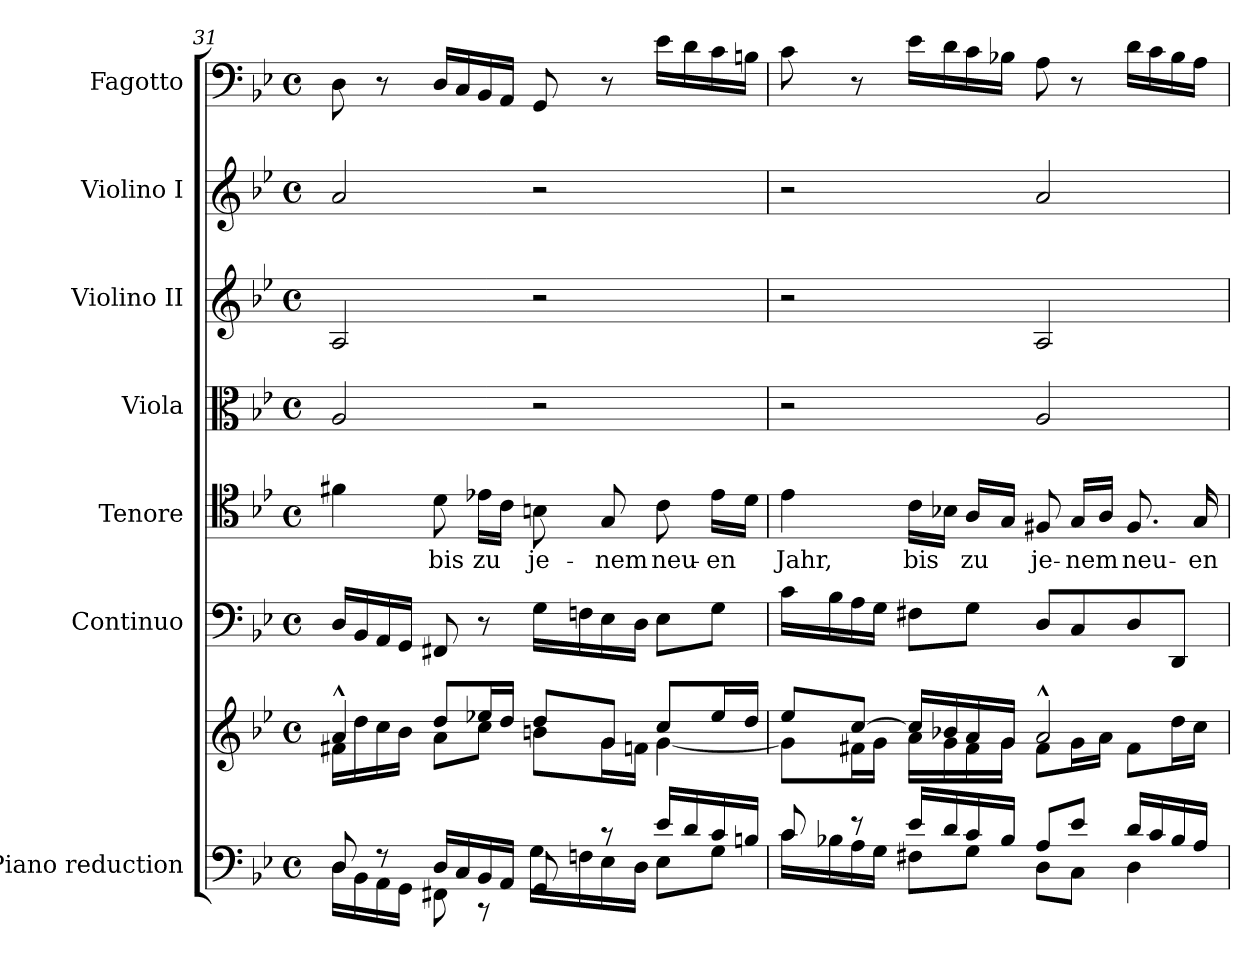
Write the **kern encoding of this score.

**kern	**kern	**kern	**kern	**text	**kern	**kern	**kern	**kern
*part7	*part7	*part6	*part5	*part5	*part4	*part3	*part2	*part1
*staff8	*staff7	*staff6	*staff5	*staff5	*staff4	*staff3	*staff2	*staff1
*I"Piano reduction	*	*I"Continuo	*I"Tenore	*	*I"Viola	*I"Violino II	*I"Violino I	*I"Fagotto
*I'Pno	*	*	*	*	*I'Vla	*I'Vln	*I'Vln	*
!!LO:PB:g=z
*clefF4	*clefG2	*clefF4	*clefC4	*	*clefC3	*clefG2	*clefG2	*clefF4
*k[b-e-]	*k[b-e-]	*k[b-e-]	*k[b-e-]	*	*k[b-e-]	*k[b-e-]	*k[b-e-]	*k[b-e-]
*M4/4	*M4/4	*M4/4	*M4/4	*	*M4/4	*M4/4	*M4/4	*M4/4
*met(c)	*met(c)	*met(c)	*met(c)	*	*met(c)	*met(c)	*met(c)	*met(c)
=31	=31	=31	=31	=31	=31	=31	=31	=31
*^	*^	*	*	*	*	*	*	*
8D/	16D\LL	4a^^/	16f#X\LL	16D/LL	4f#X\	.	2A/	2A/	2a/	8D\
.	16BB-\	.	16dd\	16BB-/	.	.	.	.	.	.
8r	16AA\	.	16cc\	16AA/	.	.	.	.	.	8r
.	16GG\JJ	.	16b-\JJ	16GG/JJ	.	.	.	.	.	.
!	!	!	!	!	!	!LO:LY:b	!	!	!	!
16D/LL	8FF#X\	8dd/L	8a\L	8FF#X/	8d\	bis	.	.	.	16D/LL
16C/	.	.	.	.	.	.	.	.	.	16C/
!	!	!	!	!	!	!LO:LY:b	!	!	!	!
16BB-/	8r	16ee-X/L	8cc\J	8r	16e-X\LL	zu	.	.	.	16BB-/
16AA/JJ	.	16dd/JJ	.	.	16c\JJ	.	.	.	.	16AA/JJ
!	!	!	!	!	!	!LO:LY:b	!	!	!	!
8GG/	16G\LL	8dd/L	8bn\L	16G\LL	8Bn\	je-	2r	2r	2r	8GG/
.	16Fn\	.	.	16Fn\	.	.	.	.	.	.
!	!	!	!	!	!	!LO:LY:b	!	!	!	!
8r	16E-\	8g/J	16g\L	16E-\	8G/	-nem	.	.	.	8r
.	16D\JJ	.	16fn\JJ	16D\JJ	.	.	.	.	.	.
!	!	!	!	!	!	!LO:LY:b	!	!	!	!
16e-/LL	8E-\L	8cc/L	[4g\	8E-\L	8c\	neu-	.	.	.	16e-\LL
16d/	.	.	.	.	.	.	.	.	.	16d\
!	!	!	!	!	!	!LO:LY:b	!	!	!	!
16c/	8G\J	16ee-/L	.	8G\J	16e-\LL	-en	.	.	.	16c\
16Bn/JJ	.	16dd/JJ	.	.	16d\JJ	.	.	.	.	16Bn\JJ
=32	=32	=32	=32	=32	=32	=32	=32	=32	=32	=32
!	!	!	!	!	!	!LO:LY:b	!	!	!	!
8c/	16c\LL	8ee-/L	8g\L]	16c\LL	4e-\	Jahr,	2r	2r	2r	8c\
.	16B-X\	.	.	16B-\	.	.	.	.	.	.
8r	16A\	[8cc/J	16f#X\L	16A\	.	.	.	.	.	8r
.	16G\JJ	.	16g\JJ	16G\JJ	.	.	.	.	.	.
!	!	!	!	!	!	!LO:LY:b	!	!	!	!
16e-/LL	8F#X\L	16cc/LL]	16a\LL	8F#X\L	16c\LL	bis	.	.	.	16e-\LL
16d/	.	16b-X/	16g\	.	16B-X\JJ	.	.	.	.	16d\
!	!	!	!	!	!	!LO:LY:b	!	!	!	!
16c/	8G\J	16a/	16f#\	8G\J	16A/LL	zu	.	.	.	16c\
16B-/JJ	.	16g/JJ	16g\JJ	.	16G/JJ	.	.	.	.	16B-X\JJ
!	!	!	!	!	!	!LO:LY:b	!	!	!	!
8A/L	8D\L	2a^^/	8f#\L	8D/L	8F#X/	je-	2A/	2A/	2a/	8A\
!	!	!	!	!	!	!LO:LY:b	!	!	!	!
8e-/J	8C\J	.	16g\L	8C/	16G/LL	-nem	.	.	.	8r
.	.	.	16a\JJ	.	16A/JJ	.	.	.	.	.
!	!	!	!	!	!	!LO:LY:b	!	!	!	!
16d/LL	4D\	.	8f#\L	8D/	8.F#/	neu-	.	.	.	16d\LL
16c/	.	.	.	.	.	.	.	.	.	16c\
16B-/	.	.	16dd\L	8DD/J	.	.	.	.	.	16B-\
!	!	!	!	!	!	!LO:LY:b	!	!	!	!
16A/JJ	.	.	16cc\JJ	.	16G/	-en	.	.	.	16A\JJ
*v	*v	*	*	*	*	*	*	*	*	*
*	*v	*v	*	*	*	*	*	*	*
=	=	=	=	=	=	=	=	=
*-	*-	*-	*-	*-	*-	*-	*-	*-
